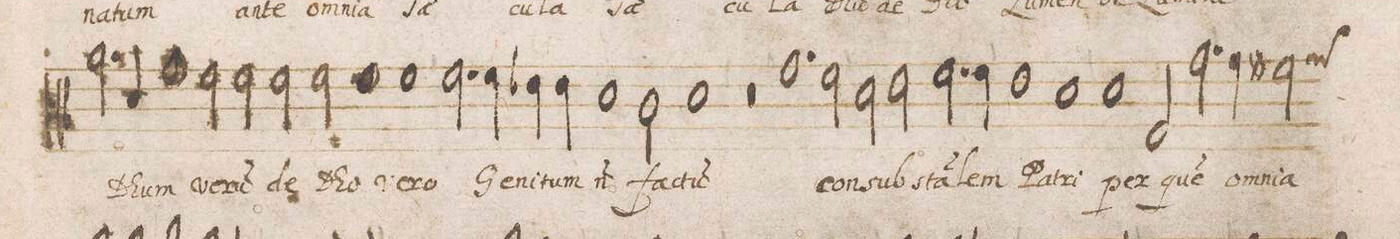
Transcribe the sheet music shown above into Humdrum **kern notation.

**kern	**text
*I"DISCANTVS	*
*clefC3	*
*k[b-]	*
*met(C|)	*
*M2/1	*
=45-	=45-
2.a\	DE-
4d/	-um
1g	ve-
=46-	=46-
2f\	-ru(m)
2f\	de
2f\	DE-
2f\	-o
=47-	=47-
1f	ve-
1f	-ro
=48-	=48-
2.f\	Ge-
4f\	-ni-
4e-X\	-tum
4e-\	n(on)
1d\	fac-
=49-	=49-
2c\	.
1d	-tu(m)
=50-	=50-
0r	.
=51-	=51-
1.g	con-
2f\	-sub-
=52-	=52-
2d\	-st(an-
2eny\	-ti)-
2.f\	-a-
4f\	-lem
=53-	=53-
1e	Pa-
1d	-tri
=54-	=54-
1d	per
2G/	que(m)
2.g\	om-
=55-	=55-
4g\	-ni-
2f#X\	-a
*-	*-
